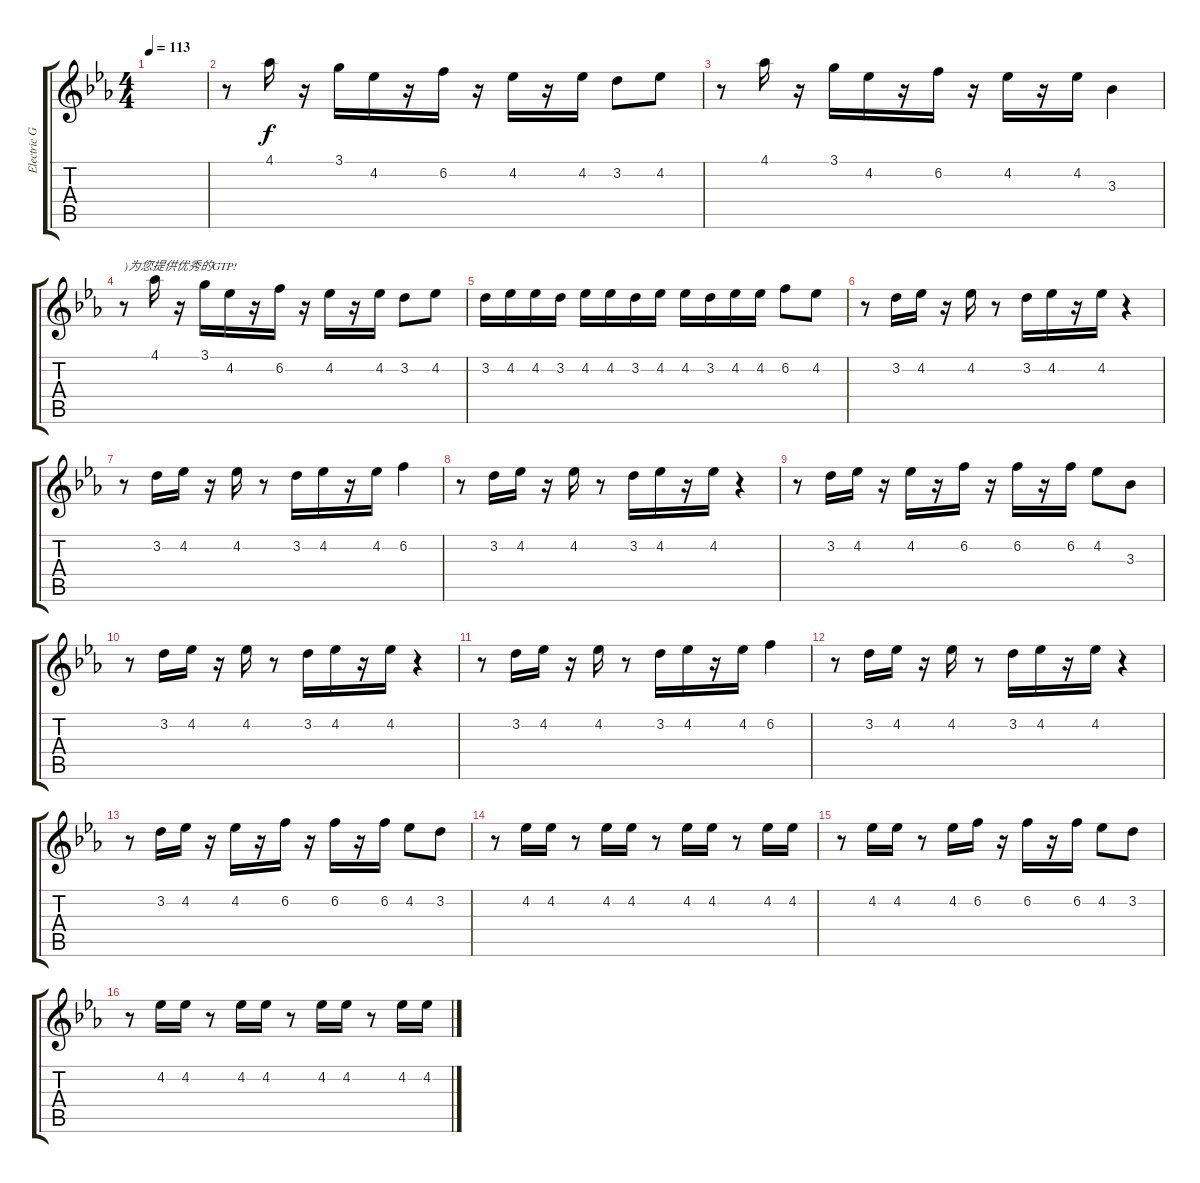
\track ("Electric Guitar" "Electric G") {instrument distortionguitar}
\staff {score tabs}
\tuning (E4 B3 G3 D3 A2 E2) {hide}
\ts (4 4)
\tempo 113
\clef g2
\ks eb
|
r.8 4.1.16 r.16 3.1.16 4.2.16 r.16 6.2.16 r.16 4.2.16 r.16 4.2.16 3.2.8 4.2.8 |
r.8 4.1.16 r.16 3.1.16 4.2.16 r.16 6.2.16 r.16 4.2.16 r.16 4.2.16 3.3.4 |
r.8{txt ")为您提供优秀的GTP!"} 4.1.16 r.16 3.1.16 4.2.16 r.16 6.2.16 r.16 4.2.16 r.16 4.2.16 3.2.8 4.2.8 |
3.2.16 4.2.16 4.2.16 3.2.16 4.2.16 4.2.16 3.2.16 4.2.16 4.2.16 3.2.16 4.2.16 4.2.16 6.2.8 4.2.8 |
r.8 3.2.16 4.2.16 r.16 4.2.16 r.8 3.2.16 4.2.16 r.16 4.2.16 r.4 |
r.8 3.2.16 4.2.16 r.16 4.2.16 r.8 3.2.16 4.2.16 r.16 4.2.16 6.2.4 |
r.8 3.2.16 4.2.16 r.16 4.2.16 r.8 3.2.16 4.2.16 r.16 4.2.16 r.4 |
r.8 3.2.16 4.2.16 r.16 4.2.16 r.16 6.2.16 r.16 6.2.16 r.16 6.2.16 4.2.8 3.3.8 |
r.8 3.2.16 4.2.16 r.16 4.2.16 r.8 3.2.16 4.2.16 r.16 4.2.16 r.4 |
r.8 3.2.16 4.2.16 r.16 4.2.16 r.8 3.2.16 4.2.16 r.16 4.2.16 6.2.4 |
r.8 3.2.16 4.2.16 r.16 4.2.16 r.8 3.2.16 4.2.16 r.16 4.2.16 r.4 |
r.8 3.2.16 4.2.16 r.16 4.2.16 r.16 6.2.16 r.16 6.2.16 r.16 6.2.16 4.2.8 3.2.8 |
r.8 4.2.16 4.2.16 r.8 4.2.16 4.2.16 r.8 4.2.16 4.2.16 r.8 4.2.16 4.2.16 |
r.8 4.2.16 4.2.16 r.8 4.2.16 6.2.16 r.16 6.2.16 r.16 6.2.16 4.2.8 3.2.8 |
r.8 4.2.16 4.2.16 r.8 4.2.16 4.2.16 r.8 4.2.16 4.2.16 r.8 4.2.16 4.2.16
